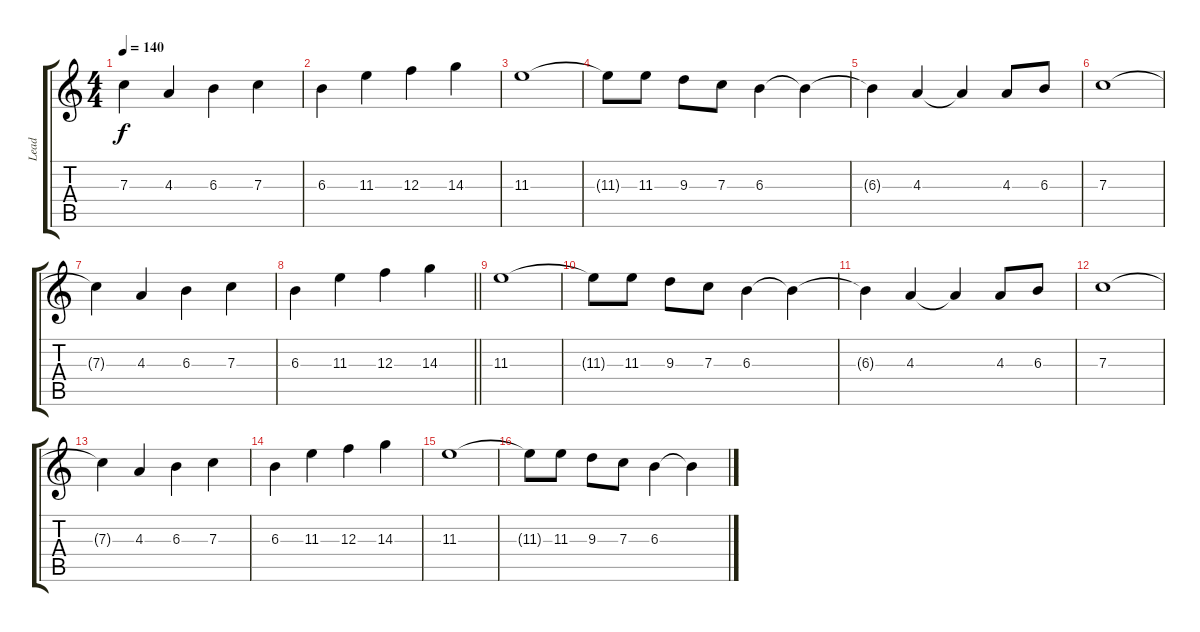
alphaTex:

\track ("Lead" "Lead") {instrument distortionguitar}
\staff {score tabs}
\tuning (D4 A3 F3 C3 G2 D2) {hide}
\ts (4 4)
\tempo 140
\clef g2
\ks c
7.3{t}.4{dy f} 4.3.4 6.3.4 7.3.4 |
6.3.4 11.3.4 12.3.4 14.3.4 |
11.3.1 |
11.3{t}.8 11.3.8 9.3.8 7.3.8 6.3.4 6.3{t}.4 |
6.3{t}.4 4.3.4 4.3{t}.4 4.3.8 6.3.8 |
7.3.1 |
7.3{t}.4 4.3.4 6.3.4 7.3.4 |
\barLineRight lightlight
6.3.4 11.3.4 12.3.4 14.3.4 |
\section ("" "")
11.3.1 |
11.3{t}.8 11.3.8 9.3.8 7.3.8 6.3.4 6.3{t}.4 |
6.3{t}.4 4.3.4 4.3{t}.4 4.3.8 6.3.8 |
7.3.1 |
7.3{t}.4 4.3.4 6.3.4 7.3.4 |
6.3.4 11.3.4 12.3.4 14.3.4 |
11.3.1 |
11.3{t}.8 11.3.8 9.3.8 7.3.8 6.3.4 6.3{t}.4
